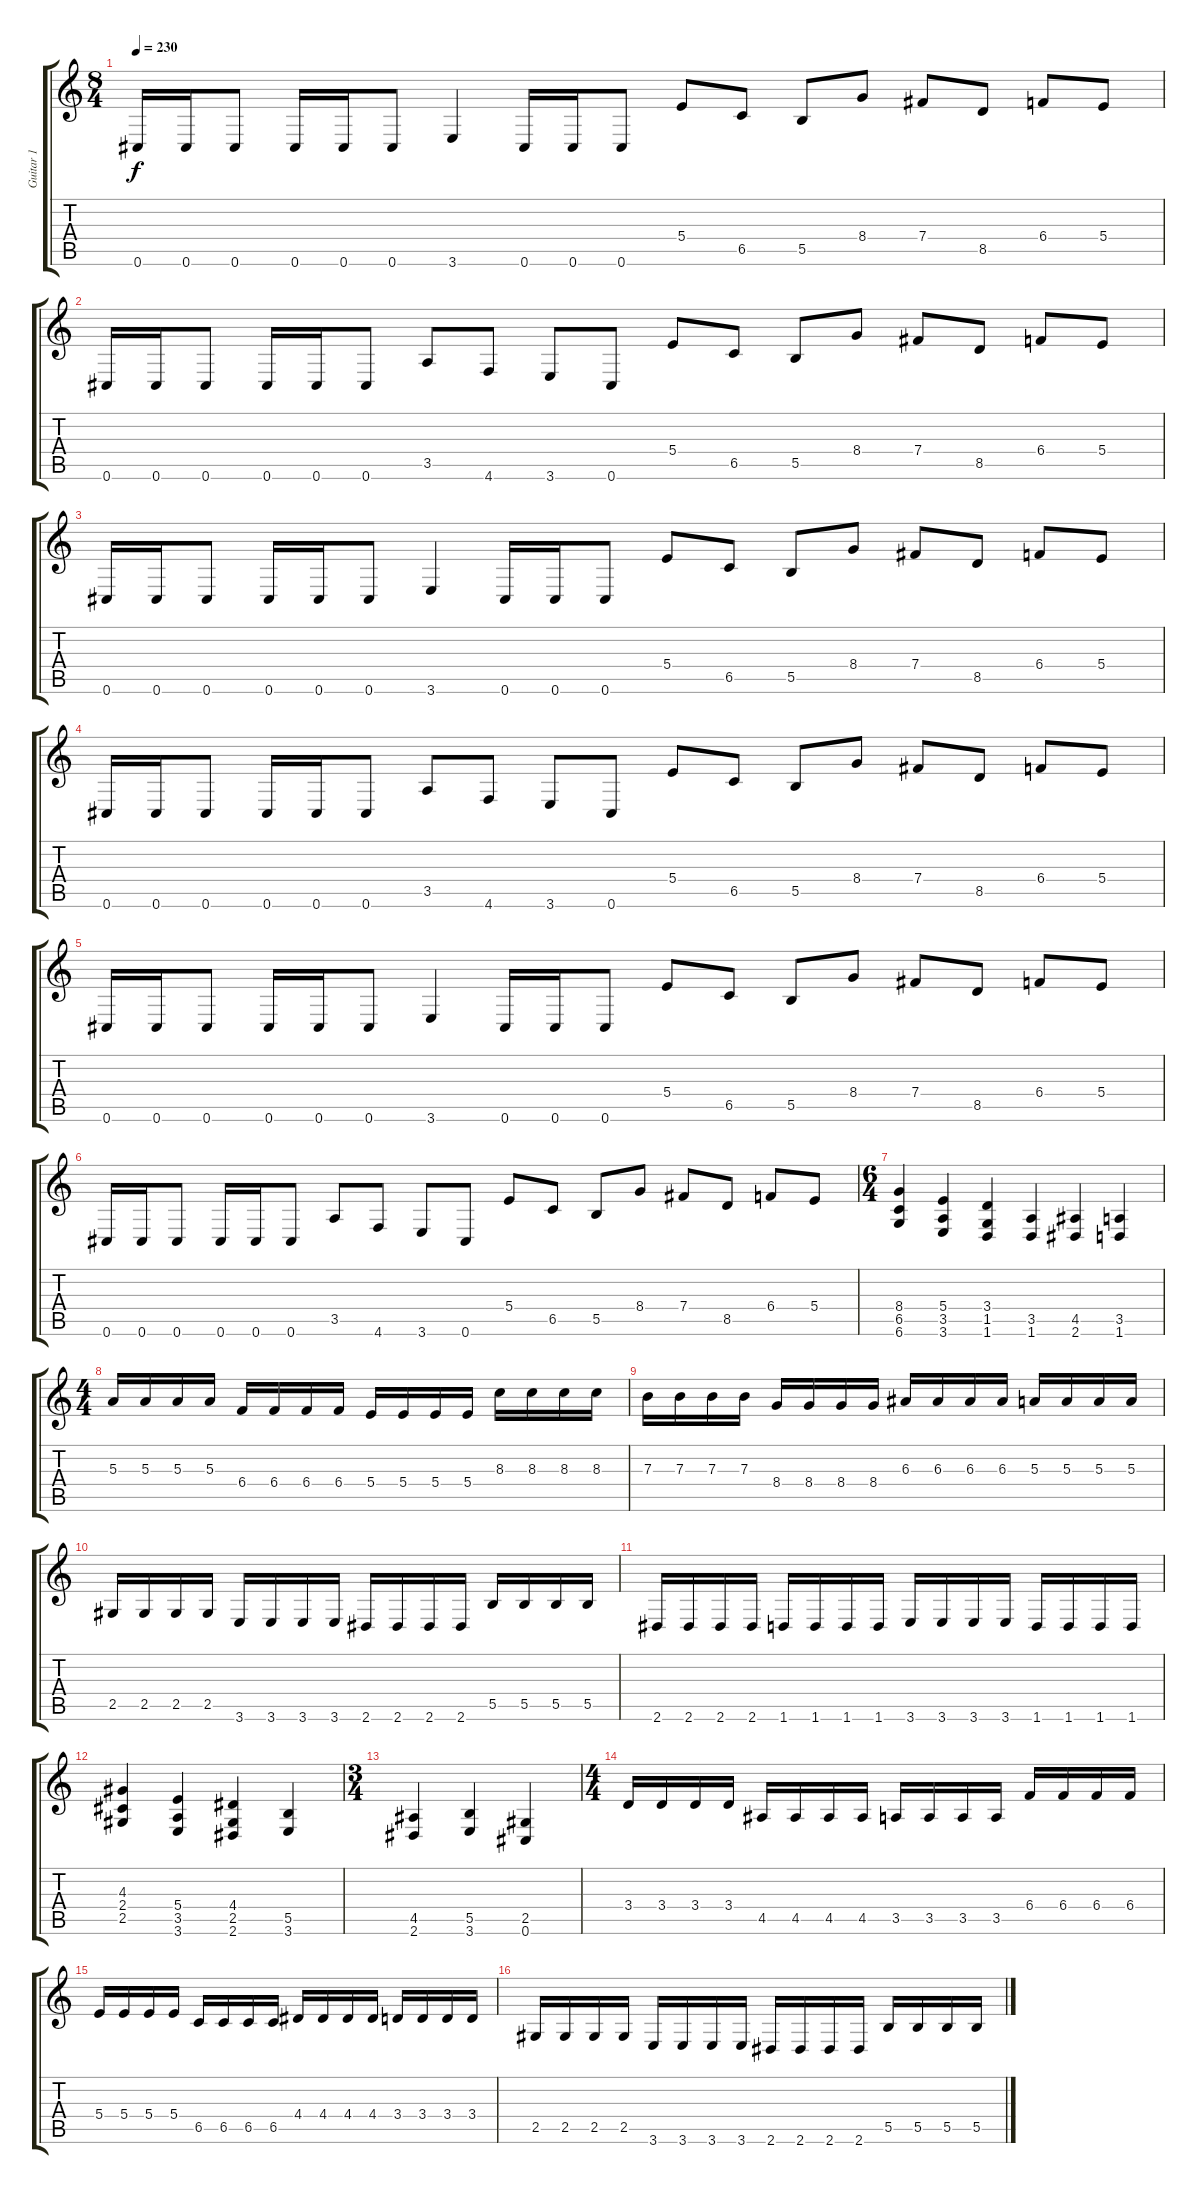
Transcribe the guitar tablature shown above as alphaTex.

\track ("Guitar 1" "Guitar 1") {instrument overdrivenguitar}
\staff {score tabs}
\tuning (Db4 Ab3 E3 B2 Gb2 Db2) {hide}
\ts (8 4)
\tempo 230
\clef g2
\ks c
0.6.16{dy f} 0.6.16 0.6.8 0.6.16 0.6.16 0.6.8 3.6.4 0.6.16 0.6.16 0.6.8 5.4.8 6.5.8 5.5.8 8.4.8 7.4.8 8.5.8 6.4.8 5.4.8 |
0.6.16 0.6.16 0.6.8 0.6.16 0.6.16 0.6.8 3.5.8 4.6.8 3.6.8 0.6.8 5.4.8 6.5.8 5.5.8 8.4.8 7.4.8 8.5.8 6.4.8 5.4.8 |
0.6.16 0.6.16 0.6.8 0.6.16 0.6.16 0.6.8 3.6.4 0.6.16 0.6.16 0.6.8 5.4.8 6.5.8 5.5.8 8.4.8 7.4.8 8.5.8 6.4.8 5.4.8 |
0.6.16 0.6.16 0.6.8 0.6.16 0.6.16 0.6.8 3.5.8 4.6.8 3.6.8 0.6.8 5.4.8 6.5.8 5.5.8 8.4.8 7.4.8 8.5.8 6.4.8 5.4.8 |
0.6.16 0.6.16 0.6.8 0.6.16 0.6.16 0.6.8 3.6.4 0.6.16 0.6.16 0.6.8 5.4.8 6.5.8 5.5.8 8.4.8 7.4.8 8.5.8 6.4.8 5.4.8 |
0.6.16 0.6.16 0.6.8 0.6.16 0.6.16 0.6.8 3.5.8 4.6.8 3.6.8 0.6.8 5.4.8 6.5.8 5.5.8 8.4.8 7.4.8 8.5.8 6.4.8 5.4.8 |
\ts (6 4)
(8.4 6.5 6.6).4 (5.4 3.5 3.6).4 (3.4 1.5 1.6).4 (3.5 1.6).4 (4.5 2.6).4 (3.5 1.6).4 |
\ts (4 4)
5.3.16 5.3.16 5.3.16 5.3.16 6.4.16 6.4.16 6.4.16 6.4.16 5.4.16 5.4.16 5.4.16 5.4.16 8.3.16 8.3.16 8.3.16 8.3.16 |
7.3.16 7.3.16 7.3.16 7.3.16 8.4.16 8.4.16 8.4.16 8.4.16 6.3.16 6.3.16 6.3.16 6.3.16 5.3.16 5.3.16 5.3.16 5.3.16 |
2.5.16 2.5.16 2.5.16 2.5.16 3.6.16 3.6.16 3.6.16 3.6.16 2.6.16 2.6.16 2.6.16 2.6.16 5.5.16 5.5.16 5.5.16 5.5.16 |
2.6.16 2.6.16 2.6.16 2.6.16 1.6.16 1.6.16 1.6.16 1.6.16 3.6.16 3.6.16 3.6.16 3.6.16 1.6.16 1.6.16 1.6.16 1.6.16 |
(4.3 2.4 2.5).4 (5.4 3.5 3.6).4 (4.4 2.5 2.6).4 (5.5 3.6).4 |
\ts (3 4)
(4.5 2.6).4 (5.5 3.6).4 (2.5 0.6).4 |
\ts (4 4)
3.4.16 3.4.16 3.4.16 3.4.16 4.5.16 4.5.16 4.5.16 4.5.16 3.5.16 3.5.16 3.5.16 3.5.16 6.4.16 6.4.16 6.4.16 6.4.16 |
5.4.16 5.4.16 5.4.16 5.4.16 6.5.16 6.5.16 6.5.16 6.5.16 4.4.16 4.4.16 4.4.16 4.4.16 3.4.16 3.4.16 3.4.16 3.4.16 |
2.5.16 2.5.16 2.5.16 2.5.16 3.6.16 3.6.16 3.6.16 3.6.16 2.6.16 2.6.16 2.6.16 2.6.16 5.5.16 5.5.16 5.5.16 5.5.16
